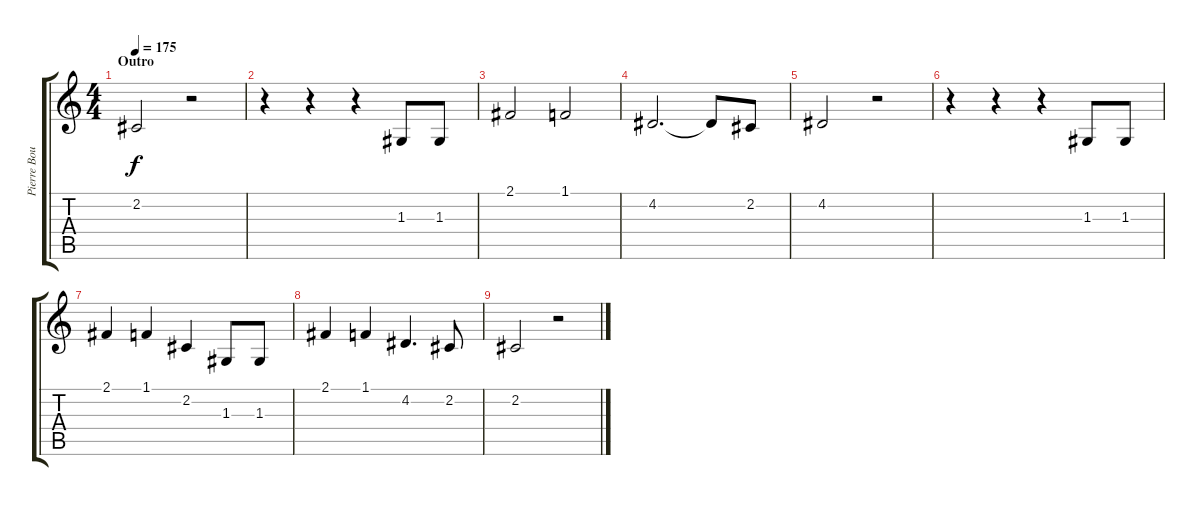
\track ("Pierre Bouvier" "Pierre Bou") {instrument viola}
\staff {score tabs}
\tuning (E4 B3 G3 D3 A2 E2) {hide}
\ts (4 4)
\section ("" "Outro")
\tempo 175
\clef g2
\ks c
2.2.2{dy f} r.2 |
r.4 r.4 r.4 1.3.8 1.3.8 |
2.1.2 1.1.2 |
4.2.2{d} 4.2{t}.8 2.2.8 |
4.2.2 r.2 |
r.4 r.4 r.4 1.3.8 1.3.8 |
2.1.4 1.1.4 2.2.4 1.3.8 1.3.8 |
2.1.4 1.1.4 4.2.4{d} 2.2.8 |
2.2.2 r.2
